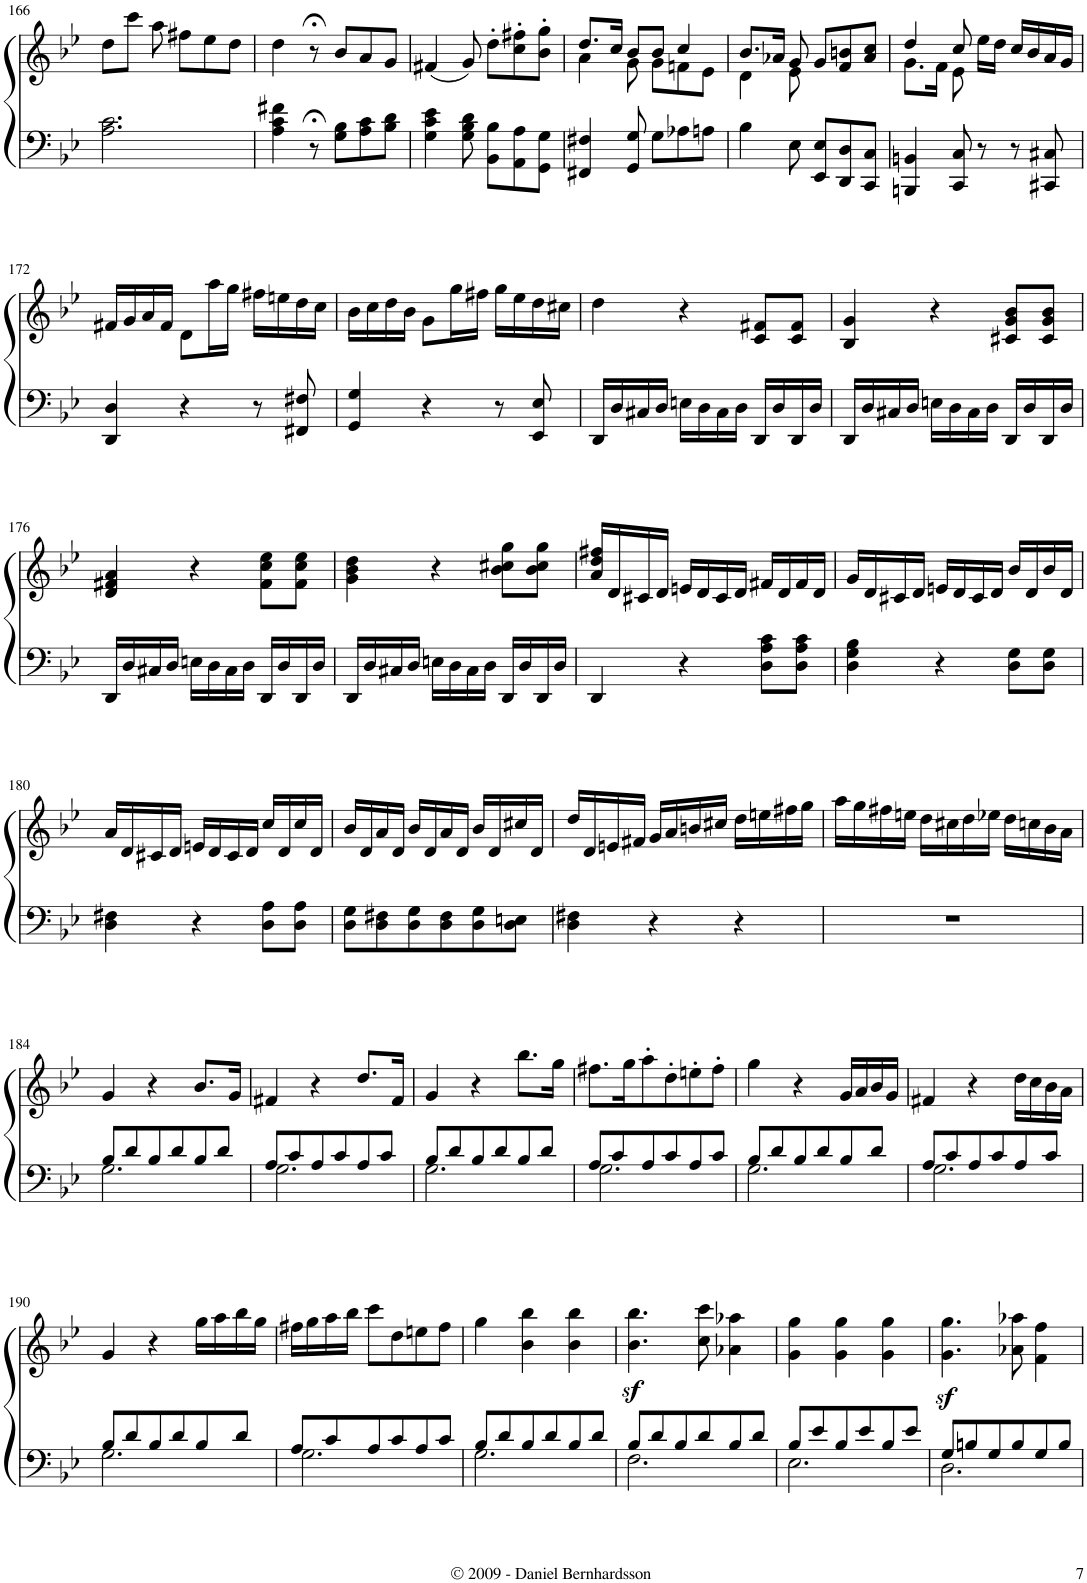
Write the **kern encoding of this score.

**kern	**kern
*part1	*part1
*staff2	*staff1
*I"Piano	*
*I'Pno.	*
!!LO:PB:g=z
*clefF4	*clefG2
*k[b-e-]	*k[b-e-]
*B-:	*B-:
*M3/4	*M3/4
=166	=166
2.A\ 2.c\	8dd\L
.	8ccc\J
.	8aa\
.	8ff#X\L
.	8ee-\
.	8dd\J
=167	=167
4A\ 4c\ 4f#X\	4dd\
8r;<	8r;<
8G\ 8B-\L	8b-/L
8A\ 8c\	8a/
8B-\ 8d\J	8g/J
=168	=168
4G\ 4c\ 4e-\	(4f#X/
8G\ 8B-\ 8d\	8g/)
8BB-\ 8B-\L	8dd'\L
8AA\ 8A\	8cc\' 8ff#X\'
8GG\ 8G\J	8b-\' 8gg\'J
=169	=169
*	*^
4FF#X/ 4F#X/	8.dd/L	4a\
.	16cc/Jk	.
8GG/ 8G/	8b-/L	8g\
8G\L	8b-/J	8g\L
8A-X\	4cc/	8fn\
8An\J	.	8e-\J
=170	=170	=170
4B-\	8.b-/L	4d\
.	16a-X/Jk	.
8E-\	8g/	8e-\
8EE-/ 8E-/L	8g/L	8ryy
8DD/ 8D/	8f/ 8bn/	4ryy
8CC/ 8C/J	8a-/ 8cc/J	.
=171	=171	=171
4BBBn/ 4BBn/	4dd/	8.g\L
.	.	16f\Jk
8CC/ 8C/	8cc/	8e-\
8r	16ee-\LL	8ryy
.	16dd\JJ	.
8r	16cc/LL	4ryy
.	16b-/	.
8CC#X/ 8C#X/	16a/	.
.	16g/JJ	.
*	*v	*v
!!LO:LB:g=z
=172	=172
4DD/ 4D/	16f#X/LL
.	16g/
.	16a/
.	16f#/JJ
4r	8d\L
.	16aa\L
.	16gg\JJ
8r	16ff#X\LL
.	16een\
8FF#X/ 8F#X/	16dd\
.	16cc\JJ
=173	=173
4GG/ 4G/	16b-\LL
.	16cc\
.	16dd\
.	16b-\JJ
4r	8g\L
.	16gg\L
.	16ff#X\JJ
8r	16gg\LL
.	16ee-\
8EE-/ 8E-/	16dd\
.	16cc#X\JJ
=174	=174
16DD/LL	4dd\
16D/	.
16C#X/	.
16D/JJ	.
16En\LL	4r
16D\	.
16C#\	.
16D\JJ	.
16DD/LL	8c/ 8f#X/L
16D/	.
16DD/	8c/ 8f#/J
16D/JJ	.
=175	=175
16DD/LL	4B-/ 4g/
16D/	.
16C#X/	.
16D/JJ	.
16En\LL	4r
16D\	.
16C#\	.
16D\JJ	.
16DD/LL	8c#X/ 8g/ 8b-/L
16D/	.
16DD/	8c#/ 8g/ 8b-/J
16D/JJ	.
!!LO:LB:g=z
=176	=176
16DD/LL	4d/ 4f#X/ 4a/
16D/	.
16C#X/	.
16D/JJ	.
16En\LL	4r
16D\	.
16C#\	.
16D\JJ	.
16DD/LL	8f#\ 8cc\ 8ee-\L
16D/	.
16DD/	8f#\ 8cc\ 8ee-\J
16D/JJ	.
=177	=177
16DD/LL	4g\ 4b-\ 4dd\
16D/	.
16C#X/	.
16D/JJ	.
16En\LL	4r
16D\	.
16C#\	.
16D\JJ	.
16DD/LL	8b-\ 8cc#X\ 8gg\L
16D/	.
16DD/	8b-\ 8cc#\ 8gg\J
16D/JJ	.
=178	=178
4DD/	16a/ 16dd/ 16ff#X/LL
.	16d/
.	16c#X/
.	16d/JJ
4r	16en/LL
.	16d/
.	16c#/
.	16d/JJ
8D\ 8A\ 8c\L	16f#X/LL
.	16d/
8D\ 8A\ 8c\J	16f#/
.	16d/JJ
=179	=179
4D\ 4G\ 4B-\	16g/LL
.	16d/
.	16c#X/
.	16d/JJ
4r	16en/LL
.	16d/
.	16c#/
.	16d/JJ
8D\ 8G\L	16b-/LL
.	16d/
8D\ 8G\J	16b-/
.	16d/JJ
!!LO:LB:g=z
=180	=180
4D\ 4F#X\	16a/LL
.	16d/
.	16c#X/
.	16d/JJ
4r	16en/LL
.	16d/
.	16c#/
.	16d/JJ
8D\ 8A\L	16cc/LL
.	16d/
8D\ 8A\J	16cc/
.	16d/JJ
=181	=181
8D\ 8G\L	16b-/LL
.	16d/
8D\ 8F#X\	16a/
.	16d/JJ
8D\ 8G\	16b-/LL
.	16d/
8D\ 8F#\	16a/
.	16d/JJ
8D\ 8G\	16b-/LL
.	16d/
8D\ 8En\J	16cc#X/
.	16d/JJ
=182	=182
4D\ 4F#X\	16dd/LL
.	16d/
.	16en/
.	16f#X/JJ
4r	16g/LL
.	16a/
.	16bn/
.	16cc#X/JJ
4r	16dd\LL
.	16een\
.	16ff#X\
.	16gg\JJ
=183	=183
2.r	16aa\LL
.	16gg\
.	16ff#X\
.	16een\JJ
.	16dd\LL
.	16cc#X\
.	16dd\
.	16ee-X\JJ
.	16dd\LL
.	16ccn\
.	16b-\
.	16a\JJ
!!LO:LB:g=z
=184	=184
*^	*
8B-/L	2.G\	4g/
8d/	.	.
8B-/	.	4r
8d/	.	.
8B-/	.	8.b-/L
8d/J	.	.
.	.	16g/Jk
=185	=185	=185
8A/L	2.G\	4f#X/
8c/	.	.
8A/	.	4r
8c/	.	.
8A/	.	8.dd/L
8c/J	.	.
.	.	16f#/Jk
=186	=186	=186
8B-/L	2.G\	4g/
8d/	.	.
8B-/	.	4r
8d/	.	.
8B-/	.	8.bb-\L
8d/J	.	.
.	.	16gg\Jk
=187	=187	=187
8A/L	2.G\	8.ff#X\L
8c/	.	.
.	.	16gg\K
8A/	.	8aa'\
8c/	.	8dd'\
8A/	.	8een'\
8c/J	.	8ff#'\J
=188	=188	=188
8B-/L	2.G\	4gg\
8d/	.	.
8B-/	.	4r
8d/	.	.
8B-/	.	16g/LL
.	.	16a/
8d/J	.	16b-/
.	.	16g/JJ
=189	=189	=189
8A/L	2.G\	4f#X/
8c/	.	.
8A/	.	4r
8c/	.	.
8A/	.	16dd\LL
.	.	16cc\
8c/J	.	16b-\
.	.	16a\JJ
!!LO:LB:g=z
=190	=190	=190
8B-/L	2.G\	4g/
8d/	.	.
8B-/	.	4r
8d/	.	.
8B-/	.	16gg\LL
.	.	16aa\
8d/J	.	16bb-\
.	.	16gg\JJ
=191	=191	=191
8A/L	2.G\	16ff#X\LL
.	.	16gg\
8c/	.	16aa\
.	.	16bb-\JJ
8A/	.	8ccc\L
8c/	.	8dd\
8A/	.	8een\
8c/J	.	8ff#\J
=192	=192	=192
8B-/L	2.G\	4gg\
8d/	.	.
8B-/	.	4b-\ 4bb-\
8d/	.	.
8B-/	.	4b-\ 4bb-\
8d/J	.	.
=193	=193	=193
8B-/L	2.F\	4.b-\z< 4.bb-\z<
8d/	.	.
8B-/	.	.
8d/	.	8cc\ 8ccc\
8B-/	.	4a-X\ 4aa-X\
8d/J	.	.
=194	=194	=194
8B-/L	2.E-\	4g\ 4gg\
8e-/	.	.
8B-/	.	4g\ 4gg\
8e-/	.	.
8B-/	.	4g\ 4gg\
8e-/J	.	.
=195	=195	=195
8G/L	2.D\	4.g\z< 4.gg\z<
8Bn/	.	.
8G/	.	.
8B/	.	8a-X\ 8aa-X\
8G/	.	4f\ 4ff\
8B/J	.	.
*v	*v	*
=	=
*-	*-
